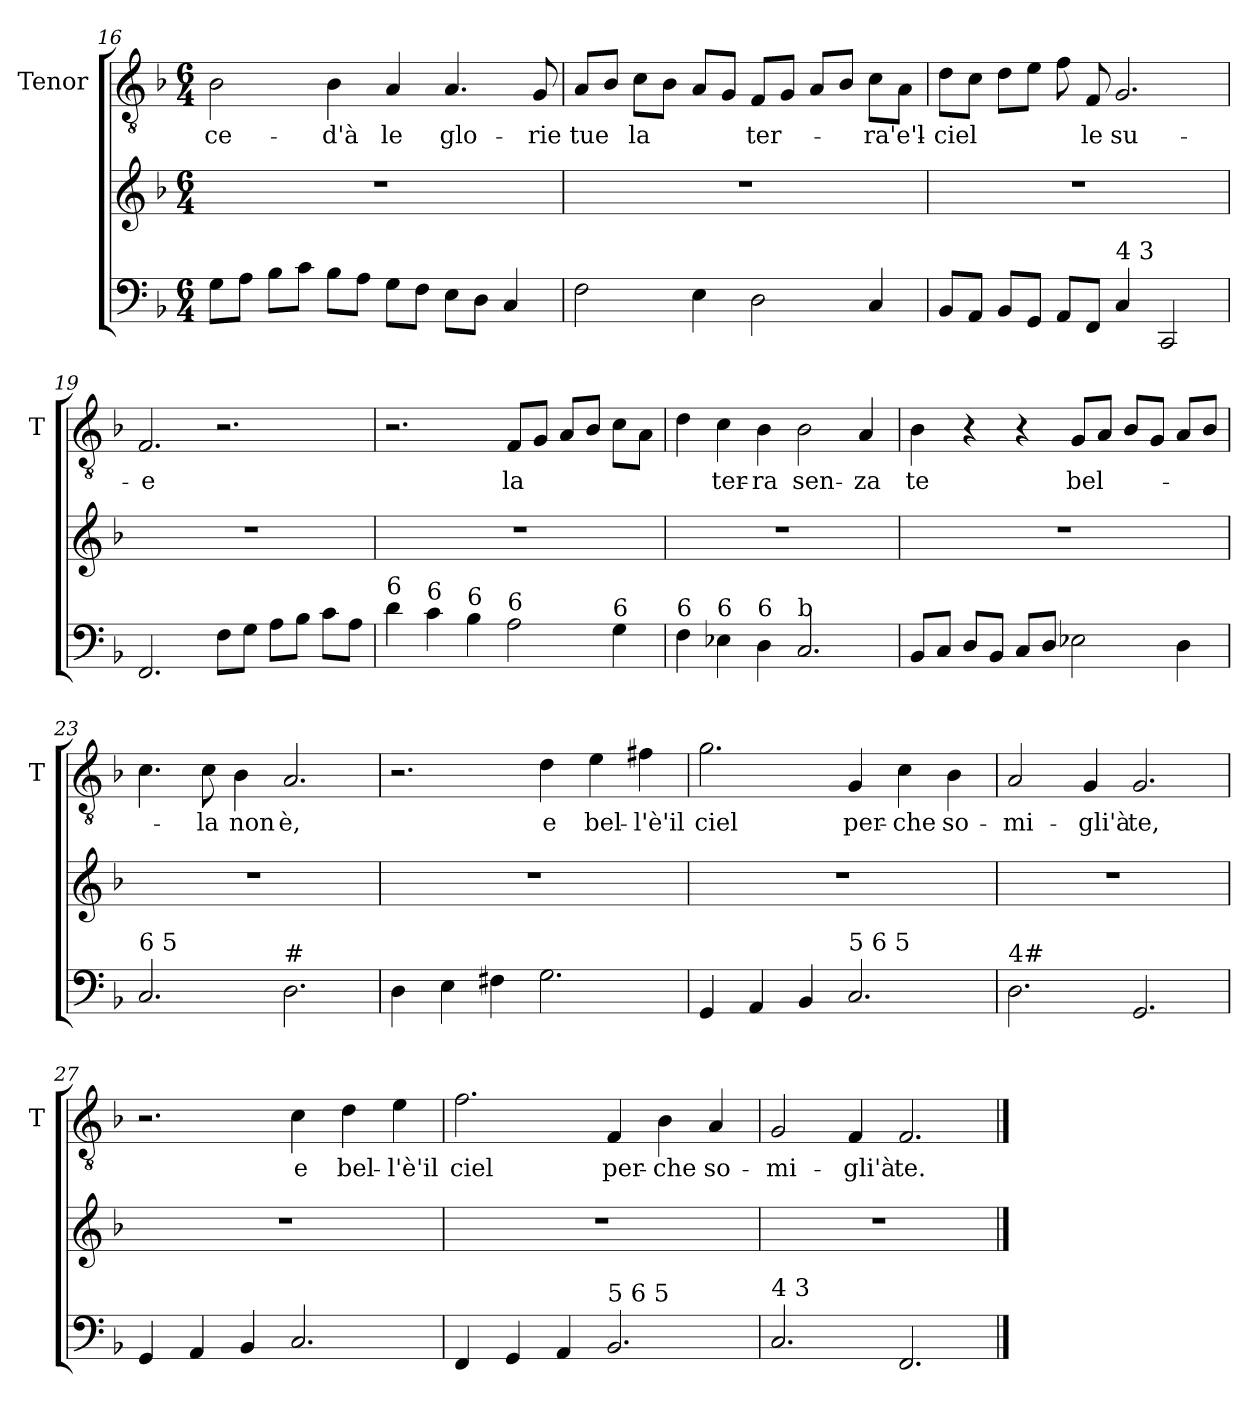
**kern	**kern	**kern	**text
*part2	*part2	*part1	*part1
*staff3	*staff2	*staff1	*staff1
*	*	*I"Tenor	*
*	*	*I'T	*
*clefF4	*clefG2	*clefGv2	*
*k[b-]	*k[b-]	*k[b-]	*
*F:	*F:	*F:	*
*M6/4	*M6/4	*M6/4	*
=16	=16	=16	=16
!	!	!	!LO:LY:b
8G\L	1.r	2B-\	ce-
8A\J	.	.	.
8B-\L	.	.	.
8c\J	.	.	.
!	!	!	!LO:LY:b
8B-\L	.	4B-\	-d'à
8A\J	.	.	.
!	!	!	!LO:LY:b
8G\L	.	4A/	le
8F\J	.	.	.
!	!	!	!LO:LY:b
8E\L	.	4.A/	glo-
8D\J	.	.	.
4C/	.	.	.
!	!	!	!LO:LY:b
.	.	8G/	-rie
=17	=17	=17	=17
!	!	!	!LO:LY:b
2F\	1.r	8A/L	tue
.	.	8B-/J	.
!	!	!	!LO:LY:b
.	.	8c\L	la
.	.	8B-\J	.
4E\	.	8A/L	.
.	.	8G/J	.
!	!	!	!LO:LY:b
2D\	.	8F/L	ter-
.	.	8G/J	.
.	.	8A/L	.
.	.	8B-/J	.
!	!	!	!LO:LY:b
4C/	.	8c\L	-ra'e'l-
.	.	8A\J	.
!!LO:LB:g=z
=18	=18	=18	=18
!	!	!	!LO:LY:b
8BB-/L	1.r	8d\L	-ciel
8AA/J	.	8c\J	.
8BB-/L	.	8d\L	.
8GG/J	.	8e\J	.
8AA/L	.	8f\	.
!	!	!	!LO:LY:b
8FF/J	.	8F/	le
!LO:TX:a:t=4 3	!	!	!
!	!	!	!LO:LY:b
4C/	.	2.G/	su-
2CC/	.	.	.
=19	=19	=19	=19
!	!	!	!LO:LY:b
2.FF/	1.r	2.F/	-e
8F\L	.	2.r	.
8G\J	.	.	.
8A\L	.	.	.
8B-\J	.	.	.
8c\L	.	.	.
8A\J	.	.	.
=20	=20	=20	=20
!LO:TX:a:t=6	!	!	!
4d\	1.r	2.r	.
!LO:TX:a:t=6	!	!	!
4c\	.	.	.
!LO:TX:a:t=6	!	!	!
4B-\	.	.	.
!LO:TX:a:t=6	!	!	!
!	!	!	!LO:LY:b
2A\	.	8F/L	la
.	.	8G/J	.
.	.	8A/L	.
.	.	8B-/J	.
!LO:TX:a:t=6	!	!	!
4G\	.	8c\L	.
.	.	8A\J	.
=21	=21	=21	=21
!LO:TX:a:t=6	!	!	!
4F\	1.r	4d\	.
!LO:TX:a:t=6	!	!	!
!	!	!	!LO:LY:b
4E-X\	.	4c\	ter-
!LO:TX:a:t=6	!	!	!
!	!	!	!LO:LY:b
4D\	.	4B-\	-ra
!LO:TX:a:t=b	!	!	!
!	!	!	!LO:LY:b
2.C/	.	2B-\	sen-
!	!	!	!LO:LY:b
.	.	4A/	-za
!!LO:LB:g=z
=22	=22	=22	=22
!	!	!	!LO:LY:b
8BB-/L	1.r	4B-\	te
8C/J	.	.	.
8D/L	.	4r	.
8BB-/J	.	.	.
8C/L	.	4r	.
8D/J	.	.	.
!	!	!	!LO:LY:b
2E-X\	.	8G/L	bel-
.	.	8A/J	.
.	.	8B-/L	.
.	.	8G/J	.
4D\	.	8A/L	.
.	.	8B-/J	.
=23	=23	=23	=23
!LO:TX:a:t=6 5	!	!	!
2.C/	1.r	4.c\	.
!	!	!	!LO:LY:b
.	.	8c\	-la
!	!	!	!LO:LY:b
.	.	4B-\	non
!LO:TX:a:t=#	!	!	!
!	!	!	!LO:LY:b
2.D\	.	2.A/	è,
=24	=24	=24	=24
4D\	1.r	2.r	.
4E\	.	.	.
4F#X\	.	.	.
!	!	!	!LO:LY:b
2.G\	.	4d\	e
!	!	!	!LO:LY:b
.	.	4e\	bel-
!	!	!	!LO:LY:b
.	.	4f#X\	-l'è'il
=25	=25	=25	=25
!	!	!	!LO:LY:b
4GG/	1.r	2.g\	ciel
4AA/	.	.	.
4BB-/	.	.	.
!LO:TX:a:t=5 6 5	!	!	!
!	!	!	!LO:LY:b
2.C/	.	4G/	per-
!	!	!	!LO:LY:b
.	.	4c\	-che
!	!	!	!LO:LY:b
.	.	4B-\	so-
!!LO:LB:g=z
=26	=26	=26	=26
!LO:TX:a:t=4#	!	!	!
!	!	!	!LO:LY:b
2.D\	1.r	2A/	-mi-
!	!	!	!LO:LY:b
.	.	4G/	-gli'à
!	!	!	!LO:LY:b
2.GG/	.	2.G/	te,
=27	=27	=27	=27
4GG/	1.r	2.r	.
4AA/	.	.	.
4BB-/	.	.	.
!	!	!	!LO:LY:b
2.C/	.	4c\	e
!	!	!	!LO:LY:b
.	.	4d\	bel-
!	!	!	!LO:LY:b
.	.	4e\	-l'è'il
=28	=28	=28	=28
!	!	!	!LO:LY:b
4FF/	1.r	2.f\	ciel
4GG/	.	.	.
4AA/	.	.	.
!LO:TX:a:t=5 6 5	!	!	!
!	!	!	!LO:LY:b
2.BB-/	.	4F/	per-
!	!	!	!LO:LY:b
.	.	4B-\	-che
!	!	!	!LO:LY:b
.	.	4A/	so-
=29	=29	=29	=29
!LO:TX:a:t=4 3	!	!	!
!	!	!	!LO:LY:b
2.C/	1.r	2G/	-mi-
!	!	!	!LO:LY:b
.	.	4F/	-gli'à
!	!	!	!LO:LY:b
2.FF/	.	2.F/	te.
==	==	==	==
*-	*-	*-	*-
